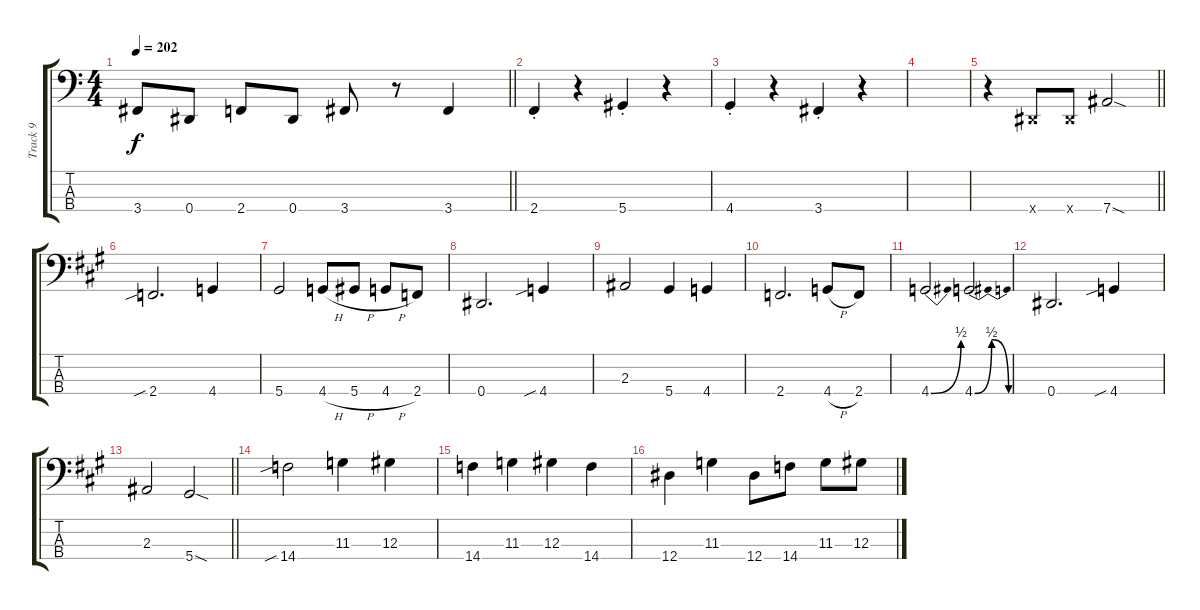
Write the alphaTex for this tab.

\track ("Track 9" "Track 9") {instrument electricbasspick}
\staff {score tabs}
\tuning (Gb2 Db2 Ab1 Eb1) {hide}
\ts (4 4)
\tempo 202
\clef f4
\barLineRight lightlight
\ks c
3.4.8{dy f} 0.4.8 2.4.8 0.4.8 3.4.8 r.8 3.4.4 |
2.4{st}.4 r.4 5.4{st}.4 r.4 |
4.4{st}.4 r.4 3.4{st}.4 r.4 |
|
\barLineRight lightlight
r.4{volume 16} 0.4{x}.8 0.4{x}.8 7.4{sod}.2 |
\ks a
2.4{sib}.2{d} 4.4.4 |
5.4.2 4.4{h}.8 5.4{h}.8 4.4{h}.8 2.4.8 |
0.4.2{d} 4.4{sib}.4 |
2.3.2 5.4.4 4.4.4 |
2.4.2{d} 4.4{h}.8 2.4.8 |
4.4{be (bend 0 0 60 2)}.2 4.4{be (bendrelease 0 0 30 2 45 2 60 0)}.2 |
0.4.2{d} 4.4{sib}.4 |
\barLineRight lightlight
2.3.2 5.4{sod}.2 |
14.4{sib}.2 11.3.4 12.3.4 |
14.4.4 11.3.4 12.3.4 14.4.4 |
12.4.4 11.3.4 12.4.8 14.4.8 11.3.8 12.3.8
